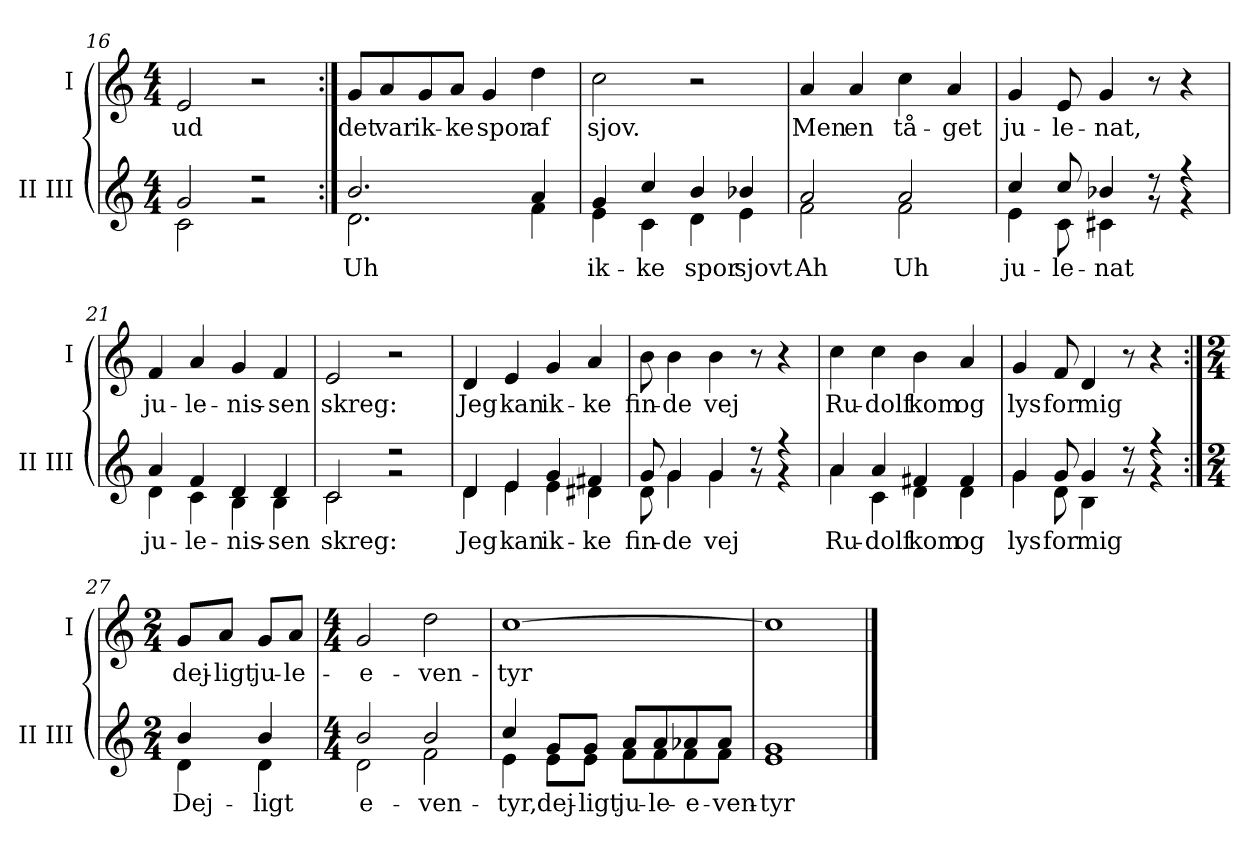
**kern	**text	**kern	**text
*part2	*part2	*part1	*part1
*staff2	*staff2	*staff1	*staff1
*I"II III	*	*I"I	*
*I'II III	*	*I'I	*
*clefG2	*	*clefG2	*
*k[]	*	*k[]	*
*M4/4	*	*M4/4	*
=16	=16	=16	=16
*^	*	*	*
!	!	!	!	!LO:LY:b
2g/	2c\	.	2e/	ud
2r	2rg	.	2r	.
!!LO:PB:g=z
=17:|!	=17:|!	=17:|!	=17:|!	=17:|!
!	!	!LO:LY:b	!	!LO:LY:b
2.b/	2.d\	Uh	8g/L	det
!	!	!	!	!LO:LY:b
.	.	.	8a/	var
!	!	!	!	!LO:LY:b
.	.	.	8g/	ik-
!	!	!	!	!LO:LY:b
.	.	.	8a/J	-ke
!	!	!	!	!LO:LY:b
.	.	.	4g/	spor
!	!	!	!	!LO:LY:b
4a/	4f\	.	4dd\	af
=18	=18	=18	=18	=18
!	!	!LO:LY:b	!	!LO:LY:b
4g/	4e\	ik-	2cc\	sjov.
!	!	!LO:LY:b	!	!
4cc/	4c\	-ke	.	.
!	!	!LO:LY:b	!	!
4b/	4d\	spor	2r	.
!	!	!LO:LY:b	!	!
4b-X/	4e\	sjovt	.	.
=19	=19	=19	=19	=19
!	!	!LO:LY:b	!	!LO:LY:b
2a/	2f\	Ah	4a/	Men
!	!	!	!	!LO:LY:b
.	.	.	4a/	en
!	!	!LO:LY:b	!	!LO:LY:b
2a/	2f\	Uh	4cc\	tå-
!	!	!	!	!LO:LY:b
.	.	.	4a/	-get
=20	=20	=20	=20	=20
!	!	!LO:LY:b	!	!LO:LY:b
4cc/	4e\	ju-	4g/	ju-
!	!	!LO:LY:b	!	!LO:LY:b
8cc/	8c\	-le-	8e/	-le-
!	!	!LO:LY:b	!	!LO:LY:b
4b-X/	4c#X\	-nat	4g/	-nat,
8r	8rg	.	8r	.
4r	4rg	.	4r	.
=21	=21	=21	=21	=21
!	!	!LO:LY:b	!	!LO:LY:b
4a/	4d\	ju-	4f/	ju-
!	!	!LO:LY:b	!	!LO:LY:b
4f/	4c\	-le-	4a/	-le-
!	!	!LO:LY:b	!	!LO:LY:b
4d/	4B\	-nis-	4g/	-nis-
!	!	!LO:LY:b	!	!LO:LY:b
4d/	4B\	-sen	4f/	-sen
!!LO:LB:g=z
=22	=22	=22	=22	=22
!	!	!LO:LY:b	!	!LO:LY:b
2c/	2c\	skreg:	2e/	skreg:
2r	2rg	.	2r	.
=23	=23	=23	=23	=23
!	!	!LO:LY:b	!	!LO:LY:b
4d/	4d\	Jeg	4d/	Jeg
!	!	!LO:LY:b	!	!LO:LY:b
4e/	4e\	kan	4e/	kan
!	!	!LO:LY:b	!	!LO:LY:b
4g/	4e\	ik-	4g/	ik-
!	!	!LO:LY:b	!	!LO:LY:b
4f#X/	4d#X\	-ke	4a/	-ke
=24	=24	=24	=24	=24
!	!	!LO:LY:b	!	!LO:LY:b
8g/	8d\	fin-	8b\	fin-
!	!	!LO:LY:b	!	!LO:LY:b
4g/	4g\	-de	4b\	-de
!	!	!LO:LY:b	!	!LO:LY:b
4g/	4g\	vej	4b\	vej
8r	8rg	.	8r	.
4r	4rg	.	4r	.
=25	=25	=25	=25	=25
!	!	!LO:LY:b	!	!LO:LY:b
4a/	4a\	Ru-	4cc\	Ru-
!	!	!LO:LY:b	!	!LO:LY:b
4a/	4c\	-dolf	4cc\	-dolf
!	!	!LO:LY:b	!	!LO:LY:b
4f#X/	4d\	kom	4b\	kom
!	!	!LO:LY:b	!	!LO:LY:b
4f#/	4d\	og	4a/	og
=26	=26	=26	=26	=26
!	!	!LO:LY:b	!	!LO:LY:b
4g/	4g\	lys	4g/	lys
!	!	!LO:LY:b	!	!LO:LY:b
8g/	8d\	for	8f/	for
!	!	!LO:LY:b	!	!LO:LY:b
4g/	4B\	mig	4d/	mig
8r	8rg	.	8r	.
4r	4rg	.	4r	.
!!LO:LB:g=z
=27:|!	=27:|!	=27:|!	=27:|!	=27:|!
*M2/4	*	*	*M2/4	*
!	!	!LO:LY:b	!	!LO:LY:b
4b/	4d\	Dej-	8g/L	dej-
!	!	!	!	!LO:LY:b
.	.	.	8a/J	-ligt
!	!	!LO:LY:b	!	!LO:LY:b
4b/	4d\	-ligt	8g/L	ju-
!	!	!	!	!LO:LY:b
.	.	.	8a/J	-le-
=28	=28	=28	=28	=28
*M4/4	*	*	*M4/4	*
!	!	!LO:LY:b	!	!LO:LY:b
2b/	2d\	e-	2g/	-e-
!	!	!LO:LY:b	!	!LO:LY:b
2b/	2f\	-ven-	2dd\	-ven-
=29	=29	=29	=29	=29
!	!	!LO:LY:b	!	!LO:LY:b
4cc/	4e\	-tyr,	[1cc	-tyr
!	!	!LO:LY:b	!	!
8g/L	8e\L	dej-	.	.
!	!	!LO:LY:b	!	!
8g/J	8e\J	-ligt	.	.
!	!	!LO:LY:b	!	!
8a/L	8f\L	ju-	.	.
!	!	!LO:LY:b	!	!
8a/	8f\	-le-	.	.
!	!	!LO:LY:b	!	!
8a-X/	8f\	-e-	.	.
!	!	!LO:LY:b	!	!
8a-/J	8f\J	-ven-	.	.
=30	=30	=30	=30	=30
!	!	!LO:LY:b	!	!
1g	1e	-tyr	1cc]	.
*v	*v	*	*	*
==	==	==	==
*-	*-	*-	*-
